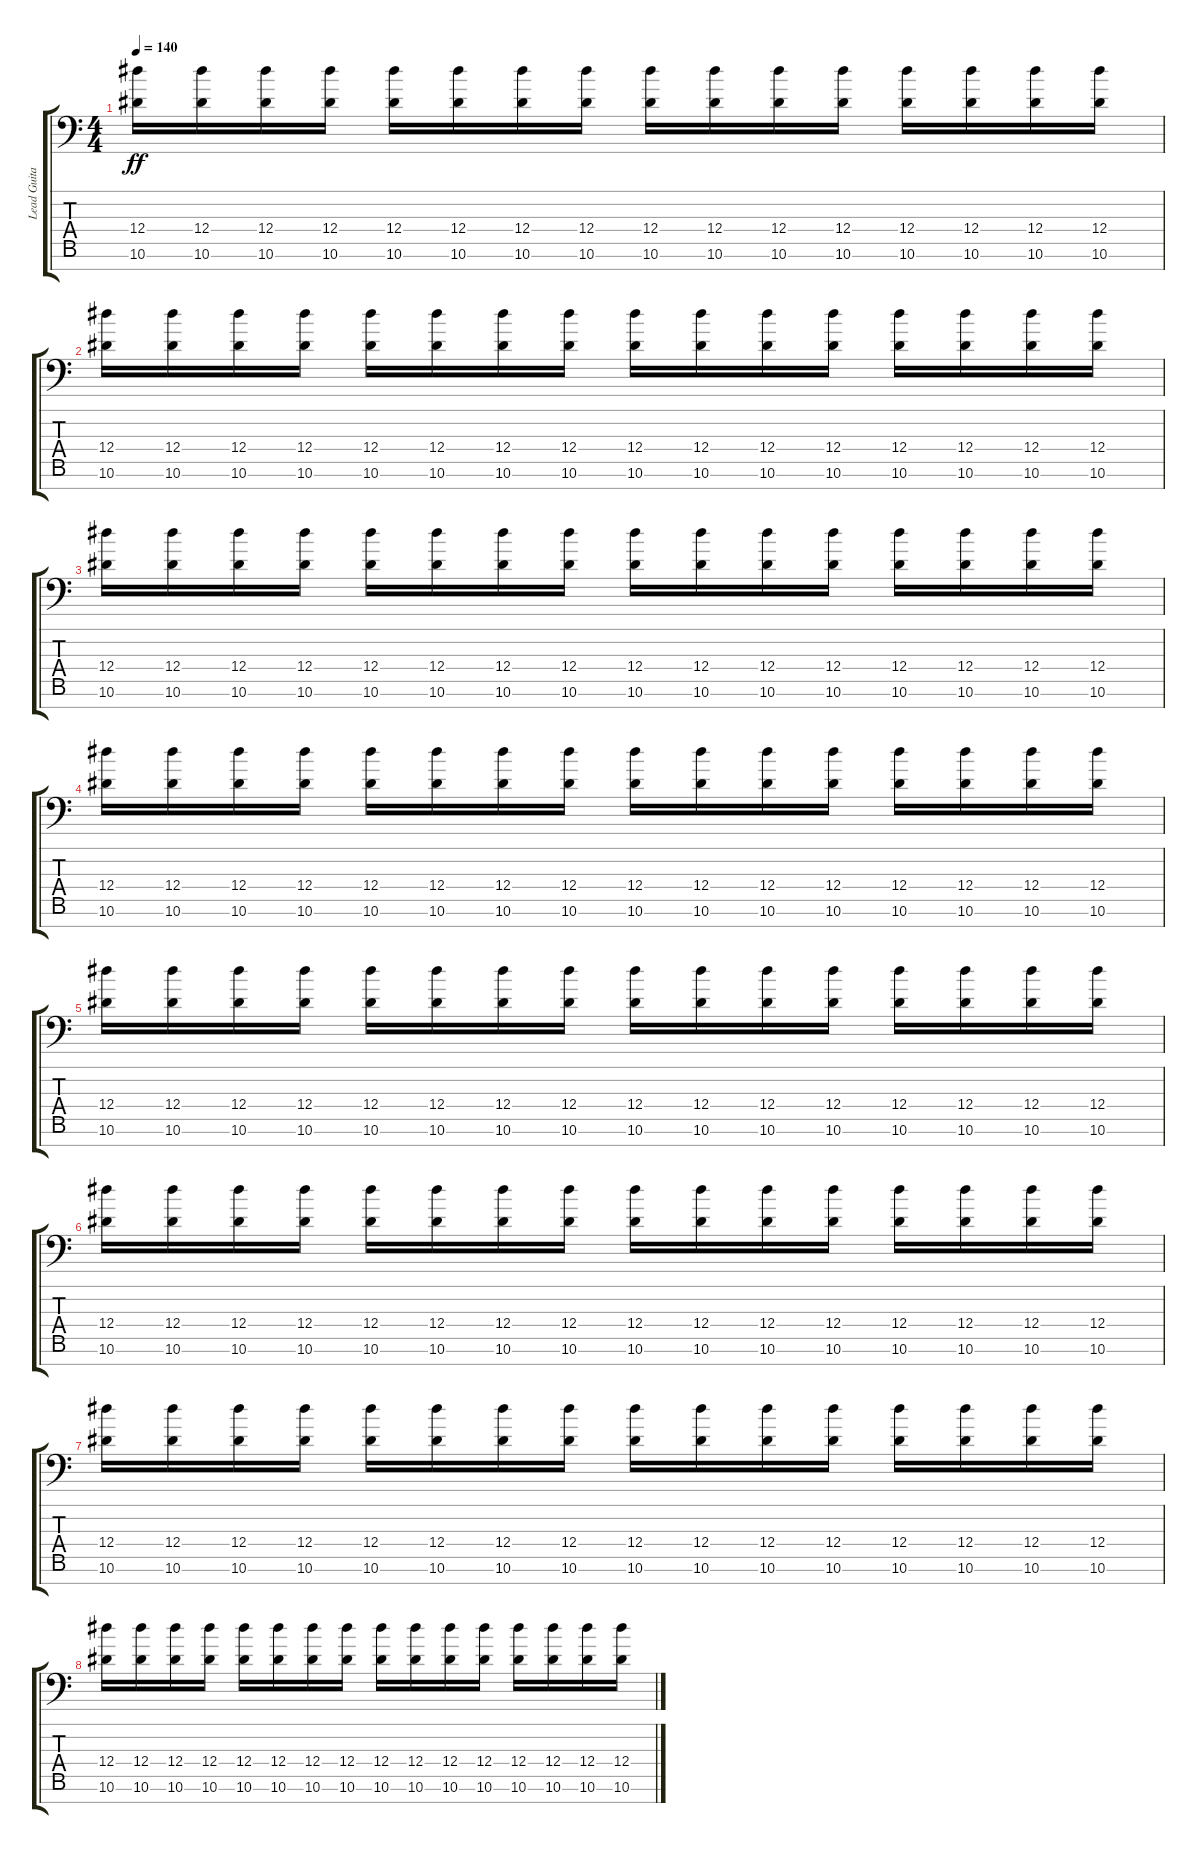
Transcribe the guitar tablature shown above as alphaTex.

\track ("Lead Guitar #2" "Lead Guita") {instrument electricguitarjazz}
\staff {score tabs}
\tuning (Eb4 Bb3 F3 Eb3 Bb2 F2 Ab1) {hide}
\ts (4 4)
\tempo 140
\clef f4
\ks c
(12.4 10.6).16{dy ff} (12.4 10.6).16 (12.4 10.6).16 (12.4 10.6).16 (12.4 10.6).16 (12.4 10.6).16 (12.4 10.6).16 (12.4 10.6).16 (12.4 10.6).16 (12.4 10.6).16 (12.4 10.6).16 (12.4 10.6).16 (12.4 10.6).16 (12.4 10.6).16 (12.4 10.6).16 (12.4 10.6).16 |
(12.4 10.6).16 (12.4 10.6).16 (12.4 10.6).16 (12.4 10.6).16 (12.4 10.6).16 (12.4 10.6).16 (12.4 10.6).16 (12.4 10.6).16 (12.4 10.6).16 (12.4 10.6).16 (12.4 10.6).16 (12.4 10.6).16 (12.4 10.6).16 (12.4 10.6).16 (12.4 10.6).16 (12.4 10.6).16 |
(12.4 10.6).16 (12.4 10.6).16 (12.4 10.6).16 (12.4 10.6).16 (12.4 10.6).16 (12.4 10.6).16 (12.4 10.6).16 (12.4 10.6).16 (12.4 10.6).16 (12.4 10.6).16 (12.4 10.6).16 (12.4 10.6).16 (12.4 10.6).16 (12.4 10.6).16 (12.4 10.6).16 (12.4 10.6).16 |
(12.4 10.6).16 (12.4 10.6).16 (12.4 10.6).16 (12.4 10.6).16 (12.4 10.6).16 (12.4 10.6).16 (12.4 10.6).16 (12.4 10.6).16 (12.4 10.6).16 (12.4 10.6).16 (12.4 10.6).16 (12.4 10.6).16 (12.4 10.6).16 (12.4 10.6).16 (12.4 10.6).16 (12.4 10.6).16 |
(12.4 10.6).16 (12.4 10.6).16 (12.4 10.6).16 (12.4 10.6).16 (12.4 10.6).16 (12.4 10.6).16 (12.4 10.6).16 (12.4 10.6).16 (12.4 10.6).16 (12.4 10.6).16 (12.4 10.6).16 (12.4 10.6).16 (12.4 10.6).16 (12.4 10.6).16 (12.4 10.6).16 (12.4 10.6).16 |
(12.4 10.6).16 (12.4 10.6).16 (12.4 10.6).16 (12.4 10.6).16 (12.4 10.6).16 (12.4 10.6).16 (12.4 10.6).16 (12.4 10.6).16 (12.4 10.6).16 (12.4 10.6).16 (12.4 10.6).16 (12.4 10.6).16 (12.4 10.6).16 (12.4 10.6).16 (12.4 10.6).16 (12.4 10.6).16 |
(12.4 10.6).16 (12.4 10.6).16 (12.4 10.6).16 (12.4 10.6).16 (12.4 10.6).16 (12.4 10.6).16 (12.4 10.6).16 (12.4 10.6).16 (12.4 10.6).16 (12.4 10.6).16 (12.4 10.6).16 (12.4 10.6).16 (12.4 10.6).16 (12.4 10.6).16 (12.4 10.6).16 (12.4 10.6).16 |
(12.4 10.6).16 (12.4 10.6).16 (12.4 10.6).16 (12.4 10.6).16 (12.4 10.6).16 (12.4 10.6).16 (12.4 10.6).16 (12.4 10.6).16 (12.4 10.6).16 (12.4 10.6).16 (12.4 10.6).16 (12.4 10.6).16 (12.4 10.6).16 (12.4 10.6).16 (12.4 10.6).16 (12.4 10.6).16
